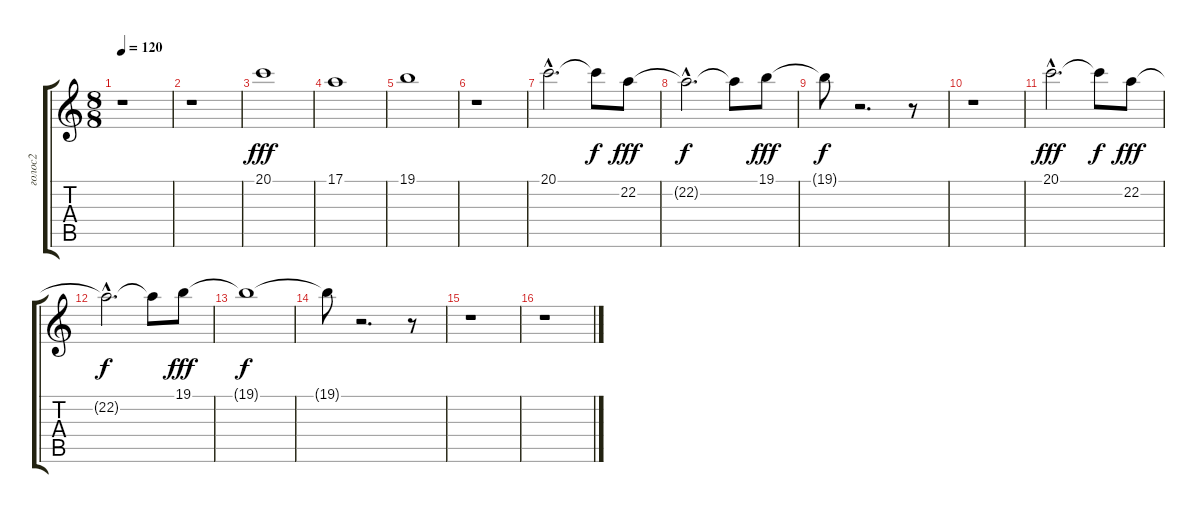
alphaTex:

\track ("голос2" "голос2") {instrument synthvoice}
\staff {score tabs}
\tuning (E4 B3 G3 D3 A2 E2) {hide}
\ts (8 8)
\tempo 120
\clef g2
\ks c
r.1{dy fff} |
r.1 |
20.1.1 |
17.1.1 |
19.1.1 |
r.1 |
20.1{hac}.2{d} 20.1{t}.8{dy f} 22.2.8{dy fff} |
22.2{hac t}.2{d dy f} 22.2{t}.8 19.1.8{dy fff} |
19.1{t}.8{dy f} r.2{d} r.8 |
r.1 |
20.1{hac}.2{d dy fff} 20.1{t}.8{dy f} 22.2.8{dy fff} |
22.2{hac t}.2{d dy f} 22.2{t}.8 19.1.8{dy fff} |
19.1{t}.1{dy f} |
19.1{t}.8 r.2{d} r.8 |
r.1 |
r.1
